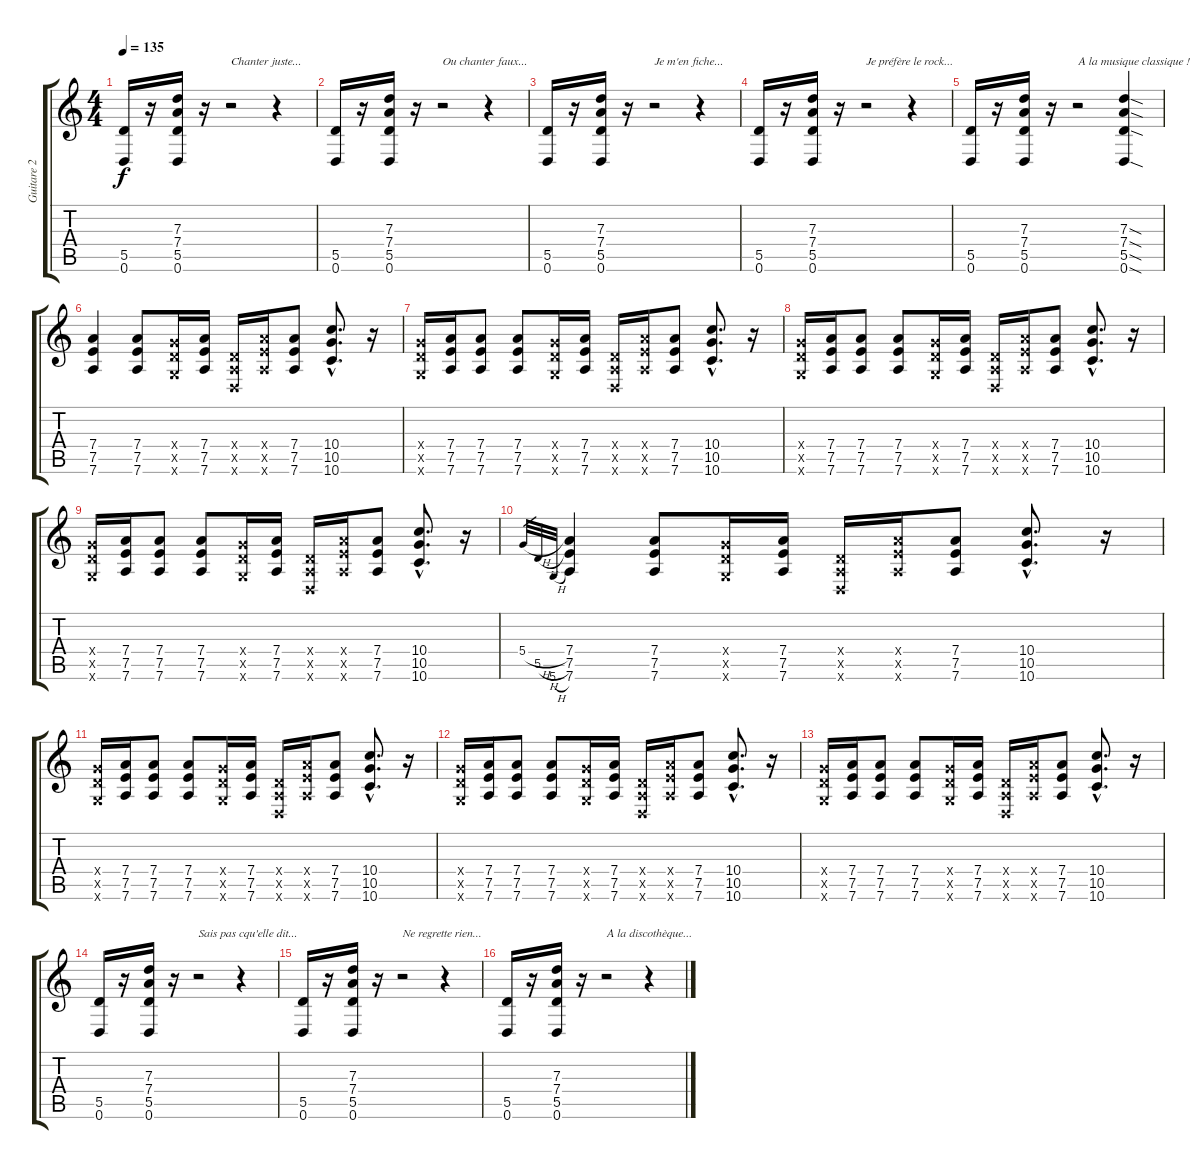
\track ("Guitare 2" "Guitare 2") {instrument distortionguitar}
\staff {score tabs}
\tuning (E4 B3 G3 D3 A2 D2) {hide}
\ts (4 4)
\tempo 135
\clef g2
\ks c
(5.5 0.6).16{dy f} r.16 (7.3 7.4 5.5 0.6).16 r.16 r.2{txt "Chanter juste..."} r.4 |
(5.5 0.6).16 r.16 (7.3 7.4 5.5 0.6).16 r.16 r.2{txt "Ou chanter faux..."} r.4 |
(5.5 0.6).16 r.16 (7.3 7.4 5.5 0.6).16 r.16 r.2{txt "Je m'en fiche..."} r.4 |
(5.5 0.6).16 r.16 (7.3 7.4 5.5 0.6).16 r.16 r.2{txt "Je préfère le rock..."} r.4 |
(5.5 0.6).16 r.16 (7.3 7.4 5.5 0.6).16 r.16 r.2{txt "A la musique classique !"} (7.3{sod} 7.4{sod} 5.5{sod} 0.6{sod}).4 |
(7.4 7.5 7.6).4 (7.4 7.5 7.6).8 (5.4{x} 5.5{x} 5.6{x}).16 (7.4 7.5 7.6).16 (0.4{x} 0.5{x} 0.6{x}).16 (7.4{x} 7.5{x} 7.6{x}).16 (7.4 7.5 7.6).8 (10.4{hac} 10.5{hac} 10.6{hac}).8{d} r.16 |
(5.4{x} 5.5{x} 5.6{x}).16 (7.4 7.5 7.6).16 (7.4 7.5 7.6).8 (7.4 7.5 7.6).8 (5.4{x} 5.5{x} 5.6{x}).16 (7.4 7.5 7.6).16 (0.4{x} 0.5{x} 0.6{x}).16 (7.4{x} 7.5{x} 7.6{x}).16 (7.4 7.5 7.6).8 (10.4{hac} 10.5{hac} 10.6{hac}).8{d} r.16 |
(5.4{x} 5.5{x} 5.6{x}).16 (7.4 7.5 7.6).16 (7.4 7.5 7.6).8 (7.4 7.5 7.6).8 (5.4{x} 5.5{x} 5.6{x}).16 (7.4 7.5 7.6).16 (0.4{x} 0.5{x} 0.6{x}).16 (7.4{x} 7.5{x} 7.6{x}).16 (7.4 7.5 7.6).8 (10.4{hac} 10.5{hac} 10.6{hac}).8{d} r.16 |
(5.4{x} 5.5{x} 5.6{x}).16 (7.4 7.5 7.6).16 (7.4 7.5 7.6).8 (7.4 7.5 7.6).8 (5.4{x} 5.5{x} 5.6{x}).16 (7.4 7.5 7.6).16 (0.4{x} 0.5{x} 0.6{x}).16 (7.4{x} 7.5{x} 7.6{x}).16 (7.4 7.5 7.6).8 (10.4{hac} 10.5{hac} 10.6{hac}).8{d} r.16 |
5.4{h}.32{gr} 5.5{h}.32{gr} 5.6{h}.32{gr} (7.4 7.5 7.6).4 (7.4 7.5 7.6).8 (5.4{x} 5.5{x} 5.6{x}).16 (7.4 7.5 7.6).16 (0.4{x} 0.5{x} 0.6{x}).16 (7.4{x} 7.5{x} 7.6{x}).16 (7.4 7.5 7.6).8 (10.4{hac} 10.5{hac} 10.6{hac}).8{d} r.16 |
(5.4{x} 5.5{x} 5.6{x}).16 (7.4 7.5 7.6).16 (7.4 7.5 7.6).8 (7.4 7.5 7.6).8 (5.4{x} 5.5{x} 5.6{x}).16 (7.4 7.5 7.6).16 (0.4{x} 0.5{x} 0.6{x}).16 (7.4{x} 7.5{x} 7.6{x}).16 (7.4 7.5 7.6).8 (10.4{hac} 10.5{hac} 10.6{hac}).8{d} r.16 |
(5.4{x} 5.5{x} 5.6{x}).16 (7.4 7.5 7.6).16 (7.4 7.5 7.6).8 (7.4 7.5 7.6).8 (5.4{x} 5.5{x} 5.6{x}).16 (7.4 7.5 7.6).16 (0.4{x} 0.5{x} 0.6{x}).16 (7.4{x} 7.5{x} 7.6{x}).16 (7.4 7.5 7.6).8 (10.4{hac} 10.5{hac} 10.6{hac}).8{d} r.16 |
(5.4{x} 5.5{x} 5.6{x}).16 (7.4 7.5 7.6).16 (7.4 7.5 7.6).8 (7.4 7.5 7.6).8 (5.4{x} 5.5{x} 5.6{x}).16 (7.4 7.5 7.6).16 (0.4{x} 0.5{x} 0.6{x}).16 (7.4{x} 7.5{x} 7.6{x}).16 (7.4 7.5 7.6).8 (10.4{hac} 10.5{hac} 10.6{hac}).8{d} r.16 |
(5.5 0.6).16 r.16 (7.3 7.4 5.5 0.6).16 r.16 r.2{txt "Sais pas cqu'elle dit..."} r.4 |
(5.5 0.6).16 r.16 (7.3 7.4 5.5 0.6).16 r.16 r.2{txt "Ne regrette rien..."} r.4 |
(5.5 0.6).16 r.16 (7.3 7.4 5.5 0.6).16 r.16 r.2{txt "A la discothèque..."} r.4
